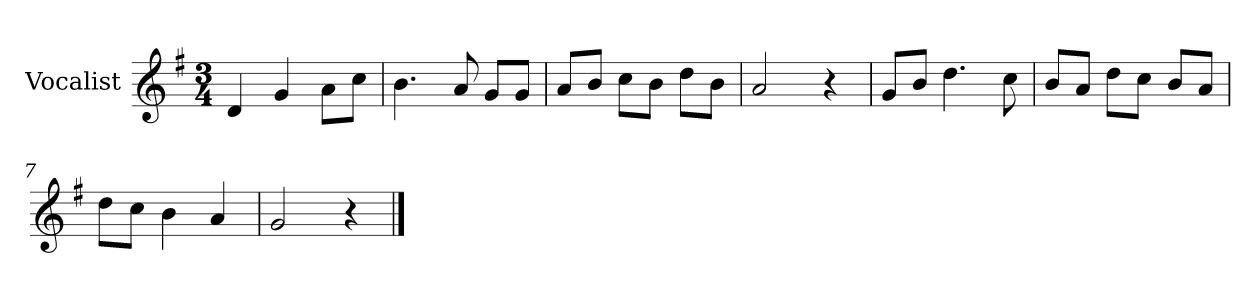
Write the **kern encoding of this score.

**kern
*part1
*staff1
*I"Vocalist
*k[f#]
*G:
*M3/4
=1
4d
4g
8aL
8ccJ
=2
4.b
8a
8gL
8gJ
=3
8aL
8bJ
8ccL
8bJ
8ddL
8bJ
=4
2a
4r
=5
8gL
8bJ
4.dd
8cc
=6
8bL
8aJ
8ddL
8ccJ
8bL
8aJ
=7
8ddL
8ccJ
4b
4a
=8
2g
4r
==
*-
